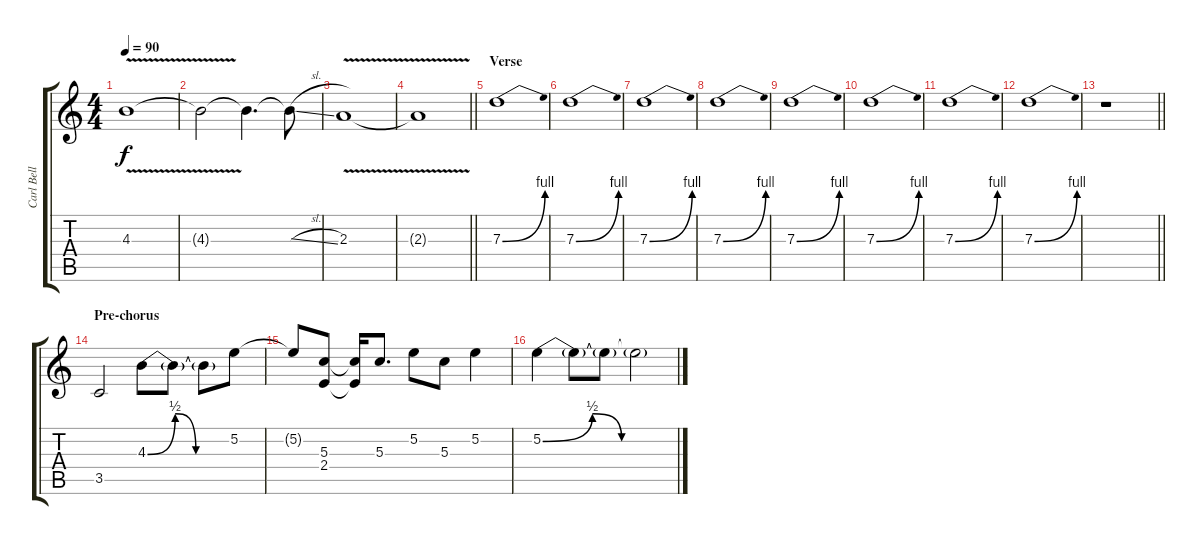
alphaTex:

\track ("Carl Bell (Lead Guitar)" "Carl Bell ") {instrument distortionguitar}
\staff {score tabs}
\tuning (E4 B3 G3 D3 A2 E2) {hide}
\ts (4 4)
\tempo 90
\clef g2
\ks c
4.3{v}.1{dy f} |
4.3{t}.2 4.3{t}.4{d} 4.3{sl t}.8 |
2.3{v}.1 |
\barLineRight lightlight
2.3{t}.1 |
\section ("" "Verse")
7.3{be (bend 0 0 60 4)}.1{volume 10} |
7.3{be (bend 0 0 60 4)}.1 |
7.3{be (bend 0 0 60 4)}.1 |
7.3{be (bend 0 0 60 4)}.1 |
7.3{be (bend 0 0 60 4)}.1 |
7.3{be (bend 0 0 60 4)}.1 |
7.3{be (bend 0 0 60 4)}.1 |
7.3{be (bend 0 0 60 4)}.1 |
\barLineRight lightlight
r.1 |
\section ("" "Pre-chorus")
3.5.2 4.3{be (custom 0 0 20 2 35 0 60 0)}.8 4.3{t}.8 4.3{t}.8 5.2.8 |
5.2{t}.8 (5.3 2.4).8 (5.3{t} 2.4{t}).16 5.3.8{d} 5.2.8 5.3.8 5.2.4 |
5.2{be (custom 0 0 22 2 35 0 60 0)}.4 5.2{t}.8 5.2{t}.8 5.2{t}.2
